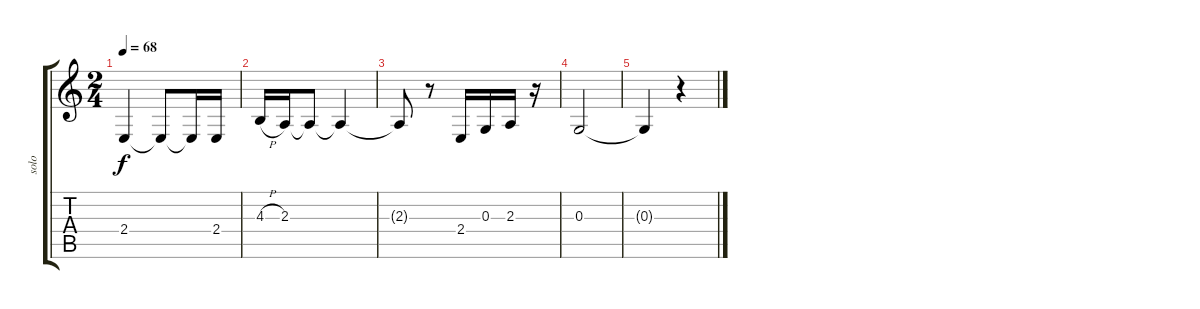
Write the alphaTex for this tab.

\track ("solo" "solo") {instrument baritonesax}
\staff {score tabs}
\tuning (E4 B3 G3 D3 A2 E2) {hide}
\ts (2 4)
\tempo 68
\clef g2
\ks c
2.4.4{dy f} 2.4{t}.8 2.4{t}.16 2.4.16 |
4.3{h}.16 2.3.16 2.3{t}.8 2.3{t}.4 |
2.3{t}.8 r.8 2.4.16 0.3.16 2.3.16 r.16 |
0.3.2 |
0.3{t}.4 r.4
